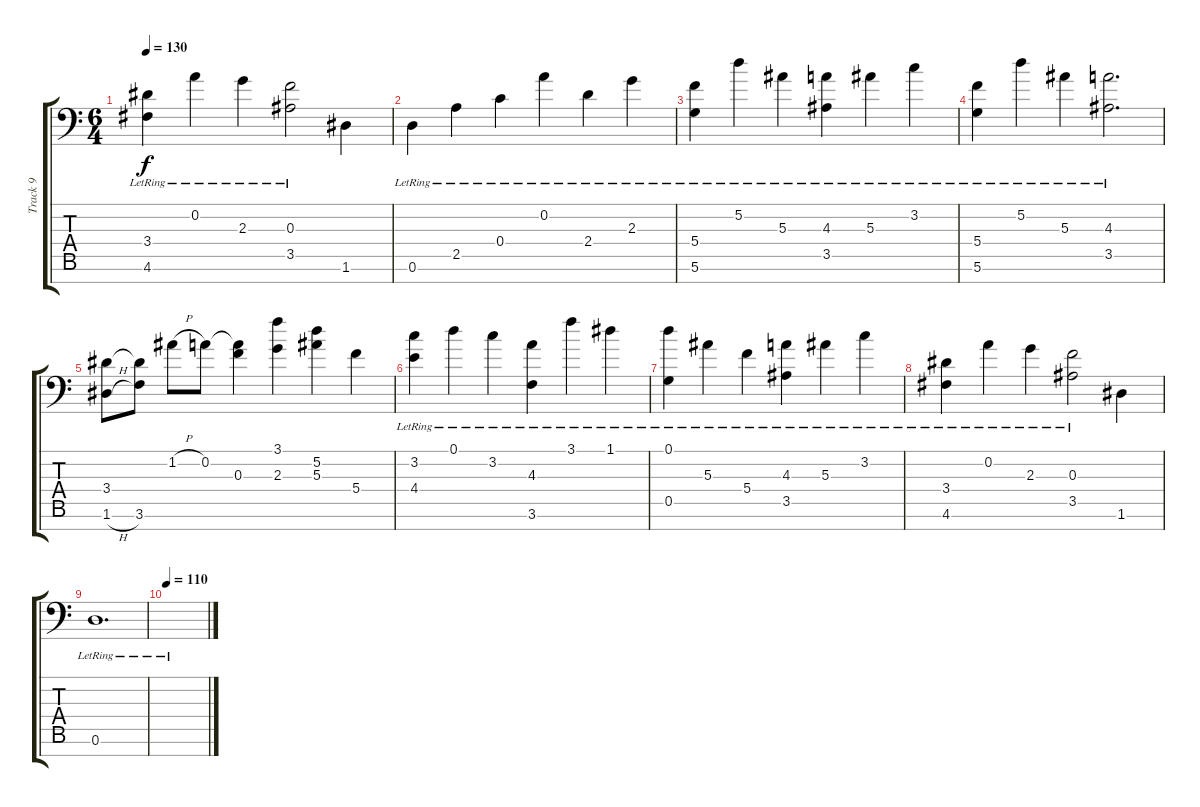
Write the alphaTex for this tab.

\track ("Track 9" "Track 9") {instrument electricguitarjazz}
\staff {score tabs}
\tuning (D4 A3 F3 C3 G2 D2 G1) {hide}
\ts (6 4)
\tempo 130
\clef f4
\ks c
(3.4{lr} 4.6{lr}).4{dy f} 0.2{lr}.4 2.3{lr}.4 (0.3{lr} 3.5{lr}).2 1.6.4 |
0.6{lr}.4 2.5{lr}.4 0.4{lr}.4 0.2{lr}.4 2.4{lr}.4 2.3{lr}.4 |
(5.4{lr} 5.6{lr}).4 5.2{lr}.4 5.3{lr}.4 (4.3{lr} 3.5{lr}).4 5.3{lr}.4 3.2{lr}.4 |
(5.4{lr} 5.6{lr}).4 5.2{lr}.4 5.3{lr}.4 (4.3{lr} 3.5{lr}).2{d} |
(3.4 1.6{h}).8 (3.4{t} 3.6).8 1.2{h}.8 0.2.8 (0.2{t} 0.3).4 (3.1 2.3).4 (5.2 5.3).4 5.4.4 |
(3.2{lr} 4.4{lr}).4 0.1{lr}.4 3.2{lr}.4 (4.3{lr} 3.6{lr}).4 3.1{lr}.4 1.1{lr}.4 |
(0.1{lr} 0.5{lr}).4 5.3{lr}.4 5.4{lr}.4 (4.3{lr} 3.5{lr}).4 5.3{lr}.4 3.2{lr}.4 |
(3.4{lr} 4.6{lr}).4 0.2{lr}.4 2.3{lr}.4 (0.3{lr} 3.5{lr}).2 1.6.4 |
0.6{lr}.1{d} |
\tempo 110
